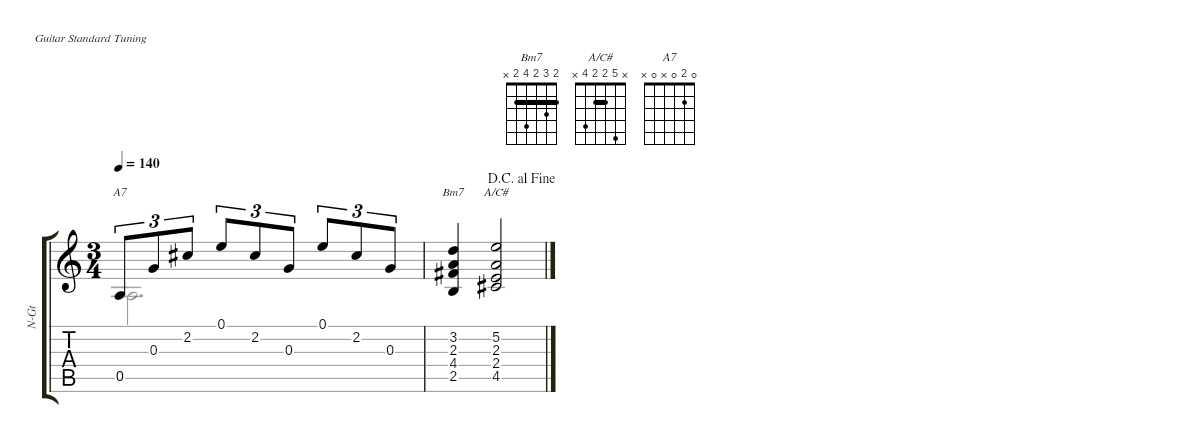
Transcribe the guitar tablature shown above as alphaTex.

\defaultSystemsLayout 4
\hideDynamics
\bracketExtendMode groupsimilarinstruments
\otherSystemsTrackNameOrientation horizontal
\defaultBarNumberDisplay Hide
\track ("Nylon Guitar" "N-Gt") {instrument acousticguitarnylon}
\staff {score tabs}
\tuning (E4 B3 G3 D3 A2 E2)
\chord ("Bm7" 2 3 2 4 2 x) {barre (2 2)}
\chord ("A/C#" x 5 2 2 4 x) {barre 2}
\chord ("A7" 0 2 0 x 0 x)
\voice
\ts (3 4)
\tempo 140
\clef g2
\ks aminor
0.5.8{tu (3 2) ch "A7" dy mf beam Up} 0.3.8{tu (3 2) beam Up} 2.2{acc #}.8{tu (3 2) beam Up} 0.1.8{tu (3 2) beam Up} 2.2{acc #}.8{tu (3 2) beam Up} 0.3.8{tu (3 2) beam Up} 0.1.8{tu (3 2) beam Up} 2.2{acc #}.8{tu (3 2) beam Up} 0.3.8{tu (3 2) beam Up} |
\jump dacapoalfine
(3.2 2.3 4.4{acc #} 2.5).4{ch "Bm7" beam Up} (5.2 2.3 2.4 4.5{acc #}).2{ch "A/C#" beam Up}
\voice
\clef g2
\ottava regular
\simile none
\ks aminor
0.5.2{d dy mf beam Down} |
